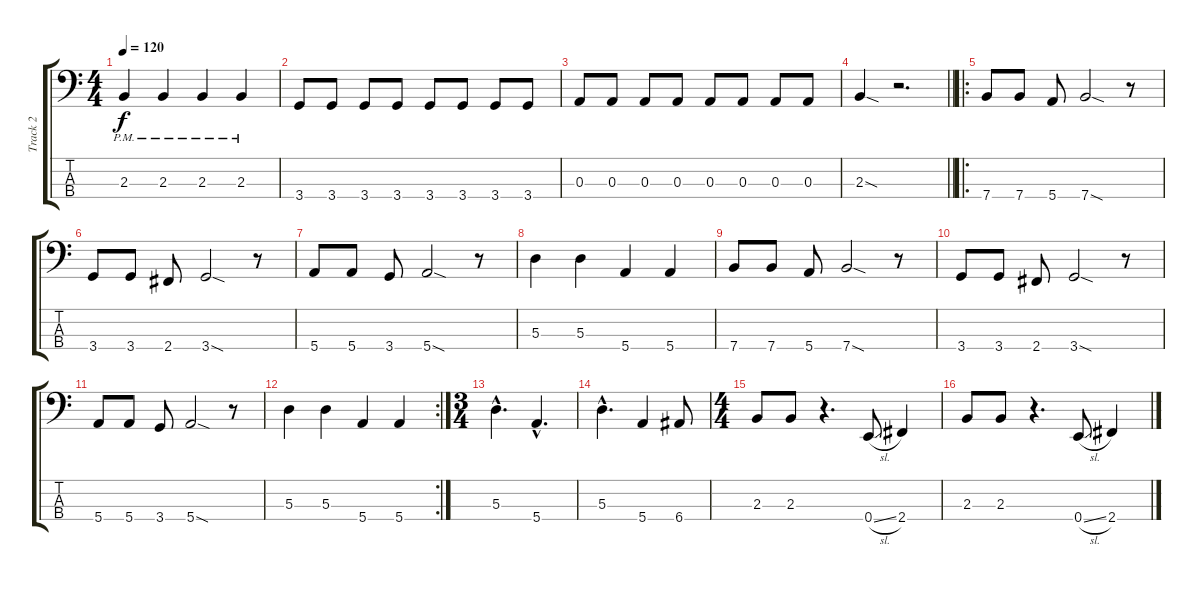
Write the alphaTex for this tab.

\track ("Track 2" "Track 2") {instrument electricbasspick}
\staff {score tabs}
\tuning (G2 D2 A1 E1) {hide}
\ts (4 4)
\tempo 120
\clef f4
\ks c
2.3{pm}.4{dy f} 2.3{pm}.4 2.3{pm}.4 2.3{pm}.4 |
3.4.8 3.4.8 3.4.8 3.4.8 3.4.8 3.4.8 3.4.8 3.4.8 |
0.3.8 0.3.8 0.3.8 0.3.8 0.3.8 0.3.8 0.3.8 0.3.8 |
\barLineRight lightlight
2.3{sod}.4 r.2{d} |
\ro
7.4.8 7.4.8 5.4.8 7.4{sod}.2 r.8 |
3.4.8 3.4.8 2.4.8 3.4{sod}.2 r.8 |
5.4.8 5.4.8 3.4.8 5.4{sod}.2 r.8 |
5.3.4 5.3.4 5.4.4 5.4.4 |
7.4.8 7.4.8 5.4.8 7.4{sod}.2 r.8 |
3.4.8 3.4.8 2.4.8 3.4{sod}.2 r.8 |
5.4.8 5.4.8 3.4.8 5.4{sod}.2 r.8 |
\rc 2
5.3.4 5.3.4 5.4.4 5.4.4 |
\ts (3 4)
5.3{hac}.4{d} 5.4{hac}.4{d} |
5.3{hac}.4{d} 5.4.4 6.4.8 |
\ts (4 4)
2.3.8 2.3.8 r.4{d} 0.4{sl}.8 2.4.4 |
2.3.8 2.3.8 r.4{d} 0.4{sl}.8 2.4.4
